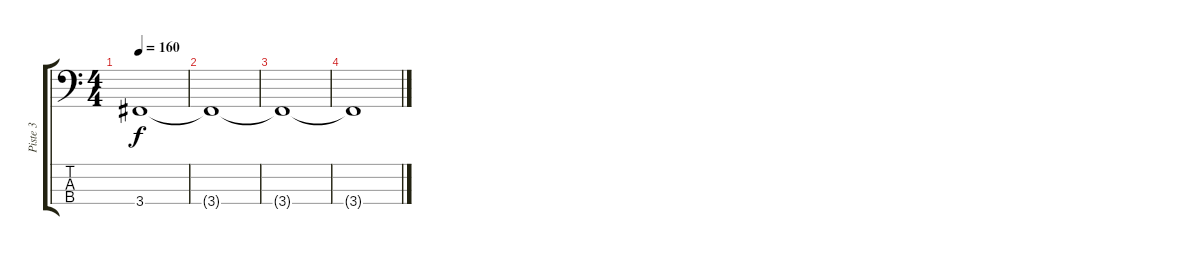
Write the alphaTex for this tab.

\track ("Piste 3" "Piste 3") {instrument electricbassfinger}
\staff {score tabs}
\tuning (Gb2 Db2 Ab1 Eb1) {hide}
\ts (4 4)
\tempo 160
\clef f4
\ks c
3.4{t}.1{dy f} |
3.4{t}.1 |
3.4{t}.1 |
3.4{t}.1
